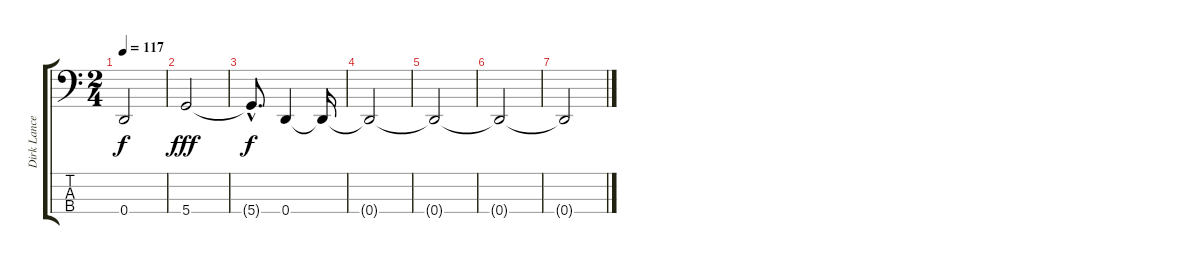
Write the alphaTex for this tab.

\track ("Dirk Lance-bass" "Dirk Lance") {instrument electricbassfinger}
\staff {score tabs}
\tuning (G2 D2 A1 D1) {hide}
\ts (2 4)
\tempo 117
\clef f4
\ks c
0.4{t}.2{dy f} |
5.4.2{dy fff} |
5.4{hac t}.8{d dy f} 0.4.4 0.4{t}.16 |
0.4{t}.2 |
0.4{t}.2 |
0.4{t}.2 |
0.4{t}.2
